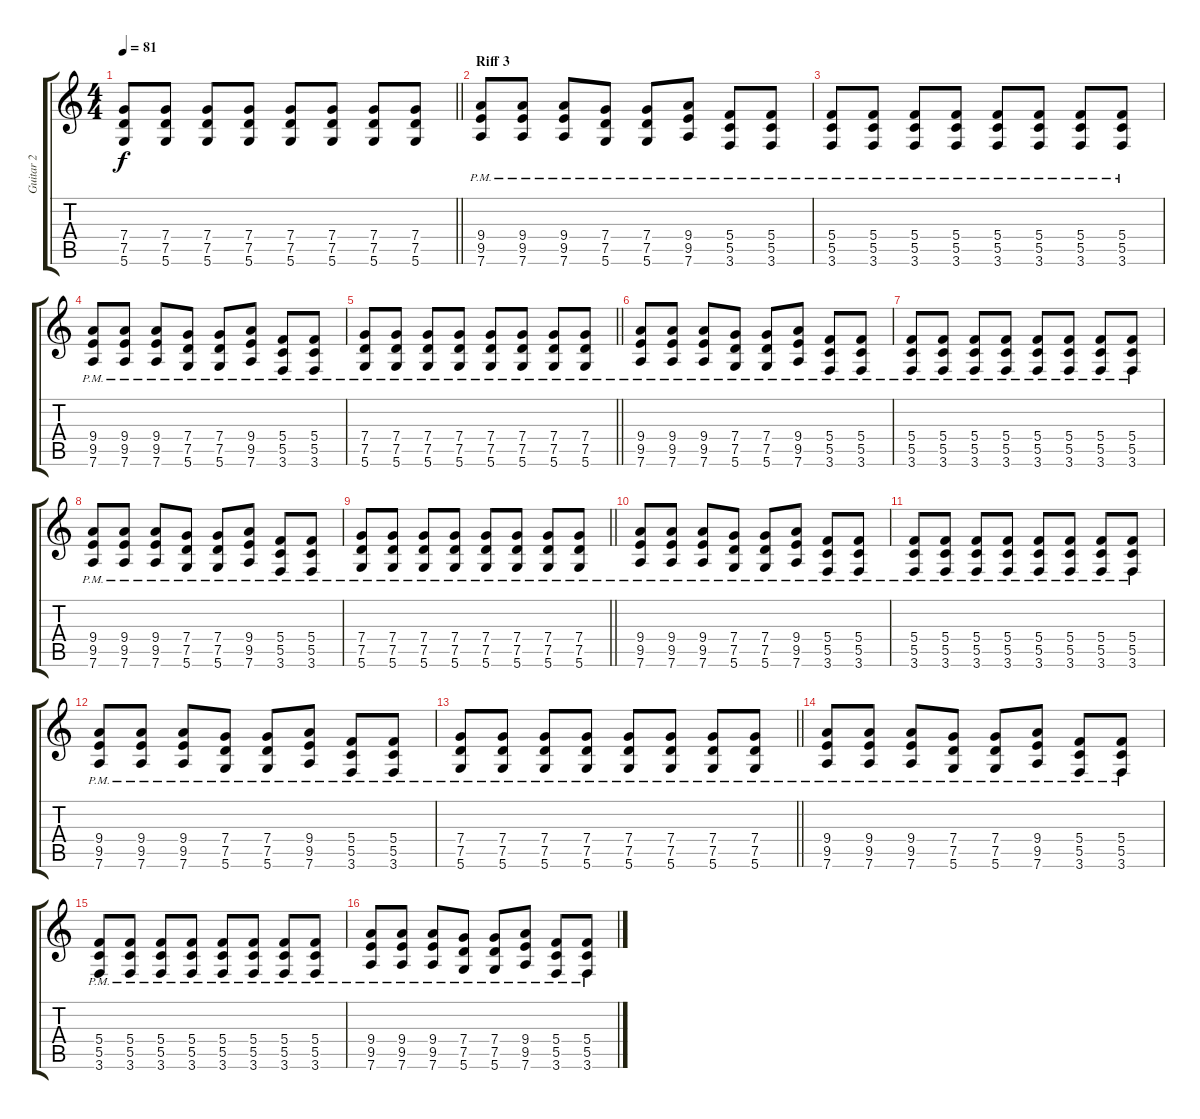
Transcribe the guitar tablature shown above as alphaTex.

\track ("Guitar 2" "Guitar 2") {instrument distortionguitar}
\staff {score tabs}
\tuning (D4 A3 F3 C3 G2 D2) {hide}
\ts (4 4)
\tempo 81
\clef g2
\barLineRight lightlight
\ks c
(7.4 7.5 5.6).8{dy f} (7.4 7.5 5.6).8 (7.4 7.5 5.6).8 (7.4 7.5 5.6).8 (7.4 7.5 5.6).8 (7.4 7.5 5.6).8 (7.4 7.5 5.6).8 (7.4 7.5 5.6).8 |
\section ("" "Riff 3")
(9.4{pm} 9.5{pm} 7.6{pm}).8 (9.4{pm} 9.5{pm} 7.6{pm}).8 (9.4{pm} 9.5{pm} 7.6{pm}).8 (7.4{pm} 7.5{pm} 5.6{pm}).8 (7.4{pm} 7.5{pm} 5.6{pm}).8 (9.4{pm} 9.5{pm} 7.6{pm}).8 (5.4{pm} 5.5{pm} 3.6{pm}).8 (5.4{pm} 5.5{pm} 3.6{pm}).8 |
(5.4{pm} 5.5{pm} 3.6{pm}).8 (5.4{pm} 5.5{pm} 3.6{pm}).8 (5.4{pm} 5.5{pm} 3.6{pm}).8 (5.4{pm} 5.5{pm} 3.6{pm}).8 (5.4{pm} 5.5{pm} 3.6{pm}).8 (5.4{pm} 5.5{pm} 3.6{pm}).8 (5.4{pm} 5.5{pm} 3.6{pm}).8 (5.4{pm} 5.5{pm} 3.6{pm}).8 |
(9.4{pm} 9.5{pm} 7.6{pm}).8 (9.4{pm} 9.5{pm} 7.6{pm}).8 (9.4{pm} 9.5{pm} 7.6{pm}).8 (7.4{pm} 7.5{pm} 5.6{pm}).8 (7.4{pm} 7.5{pm} 5.6{pm}).8 (9.4{pm} 9.5{pm} 7.6{pm}).8 (5.4{pm} 5.5{pm} 3.6{pm}).8 (5.4{pm} 5.5{pm} 3.6{pm}).8 |
\barLineRight lightlight
(7.4{pm} 7.5{pm} 5.6{pm}).8 (7.4{pm} 7.5{pm} 5.6{pm}).8 (7.4{pm} 7.5{pm} 5.6{pm}).8 (7.4{pm} 7.5{pm} 5.6{pm}).8 (7.4{pm} 7.5{pm} 5.6{pm}).8 (7.4{pm} 7.5{pm} 5.6{pm}).8 (7.4{pm} 7.5{pm} 5.6{pm}).8 (7.4{pm} 7.5{pm} 5.6{pm}).8 |
(9.4{pm} 9.5{pm} 7.6{pm}).8 (9.4{pm} 9.5{pm} 7.6{pm}).8 (9.4{pm} 9.5{pm} 7.6{pm}).8 (7.4{pm} 7.5{pm} 5.6{pm}).8 (7.4{pm} 7.5{pm} 5.6{pm}).8 (9.4{pm} 9.5{pm} 7.6{pm}).8 (5.4{pm} 5.5{pm} 3.6{pm}).8 (5.4{pm} 5.5{pm} 3.6{pm}).8 |
(5.4{pm} 5.5{pm} 3.6{pm}).8 (5.4{pm} 5.5{pm} 3.6{pm}).8 (5.4{pm} 5.5{pm} 3.6{pm}).8 (5.4{pm} 5.5{pm} 3.6{pm}).8 (5.4{pm} 5.5{pm} 3.6{pm}).8 (5.4{pm} 5.5{pm} 3.6{pm}).8 (5.4{pm} 5.5{pm} 3.6{pm}).8 (5.4{pm} 5.5{pm} 3.6{pm}).8 |
(9.4{pm} 9.5{pm} 7.6{pm}).8 (9.4{pm} 9.5{pm} 7.6{pm}).8 (9.4{pm} 9.5{pm} 7.6{pm}).8 (7.4{pm} 7.5{pm} 5.6{pm}).8 (7.4{pm} 7.5{pm} 5.6{pm}).8 (9.4{pm} 9.5{pm} 7.6{pm}).8 (5.4{pm} 5.5{pm} 3.6{pm}).8 (5.4{pm} 5.5{pm} 3.6{pm}).8 |
\barLineRight lightlight
(7.4{pm} 7.5{pm} 5.6{pm}).8 (7.4{pm} 7.5{pm} 5.6{pm}).8 (7.4{pm} 7.5{pm} 5.6{pm}).8 (7.4{pm} 7.5{pm} 5.6{pm}).8 (7.4{pm} 7.5{pm} 5.6{pm}).8 (7.4{pm} 7.5{pm} 5.6{pm}).8 (7.4{pm} 7.5{pm} 5.6{pm}).8 (7.4{pm} 7.5{pm} 5.6{pm}).8 |
(9.4{pm} 9.5{pm} 7.6{pm}).8 (9.4{pm} 9.5{pm} 7.6{pm}).8 (9.4{pm} 9.5{pm} 7.6{pm}).8 (7.4{pm} 7.5{pm} 5.6{pm}).8 (7.4{pm} 7.5{pm} 5.6{pm}).8 (9.4{pm} 9.5{pm} 7.6{pm}).8 (5.4{pm} 5.5{pm} 3.6{pm}).8 (5.4{pm} 5.5{pm} 3.6{pm}).8 |
(5.4{pm} 5.5{pm} 3.6{pm}).8 (5.4{pm} 5.5{pm} 3.6{pm}).8 (5.4{pm} 5.5{pm} 3.6{pm}).8 (5.4{pm} 5.5{pm} 3.6{pm}).8 (5.4{pm} 5.5{pm} 3.6{pm}).8 (5.4{pm} 5.5{pm} 3.6{pm}).8 (5.4{pm} 5.5{pm} 3.6{pm}).8 (5.4{pm} 5.5{pm} 3.6{pm}).8 |
(9.4{pm} 9.5{pm} 7.6{pm}).8 (9.4{pm} 9.5{pm} 7.6{pm}).8 (9.4{pm} 9.5{pm} 7.6{pm}).8 (7.4{pm} 7.5{pm} 5.6{pm}).8 (7.4{pm} 7.5{pm} 5.6{pm}).8 (9.4{pm} 9.5{pm} 7.6{pm}).8 (5.4{pm} 5.5{pm} 3.6{pm}).8 (5.4{pm} 5.5{pm} 3.6{pm}).8 |
\barLineRight lightlight
(7.4{pm} 7.5{pm} 5.6{pm}).8 (7.4{pm} 7.5{pm} 5.6{pm}).8 (7.4{pm} 7.5{pm} 5.6{pm}).8 (7.4{pm} 7.5{pm} 5.6{pm}).8 (7.4{pm} 7.5{pm} 5.6{pm}).8 (7.4{pm} 7.5{pm} 5.6{pm}).8 (7.4{pm} 7.5{pm} 5.6{pm}).8 (7.4{pm} 7.5{pm} 5.6{pm}).8 |
(9.4{pm} 9.5{pm} 7.6{pm}).8 (9.4{pm} 9.5{pm} 7.6{pm}).8 (9.4{pm} 9.5{pm} 7.6{pm}).8 (7.4{pm} 7.5{pm} 5.6{pm}).8 (7.4{pm} 7.5{pm} 5.6{pm}).8 (9.4{pm} 9.5{pm} 7.6{pm}).8 (5.4{pm} 5.5{pm} 3.6{pm}).8 (5.4{pm} 5.5{pm} 3.6{pm}).8 |
(5.4{pm} 5.5{pm} 3.6{pm}).8 (5.4{pm} 5.5{pm} 3.6{pm}).8 (5.4{pm} 5.5{pm} 3.6{pm}).8 (5.4{pm} 5.5{pm} 3.6{pm}).8 (5.4{pm} 5.5{pm} 3.6{pm}).8 (5.4{pm} 5.5{pm} 3.6{pm}).8 (5.4{pm} 5.5{pm} 3.6{pm}).8 (5.4{pm} 5.5{pm} 3.6{pm}).8 |
(9.4{pm} 9.5{pm} 7.6{pm}).8 (9.4{pm} 9.5{pm} 7.6{pm}).8 (9.4{pm} 9.5{pm} 7.6{pm}).8 (7.4{pm} 7.5{pm} 5.6{pm}).8 (7.4{pm} 7.5{pm} 5.6{pm}).8 (9.4{pm} 9.5{pm} 7.6{pm}).8 (5.4{pm} 5.5{pm} 3.6{pm}).8 (5.4{pm} 5.5{pm} 3.6{pm}).8
